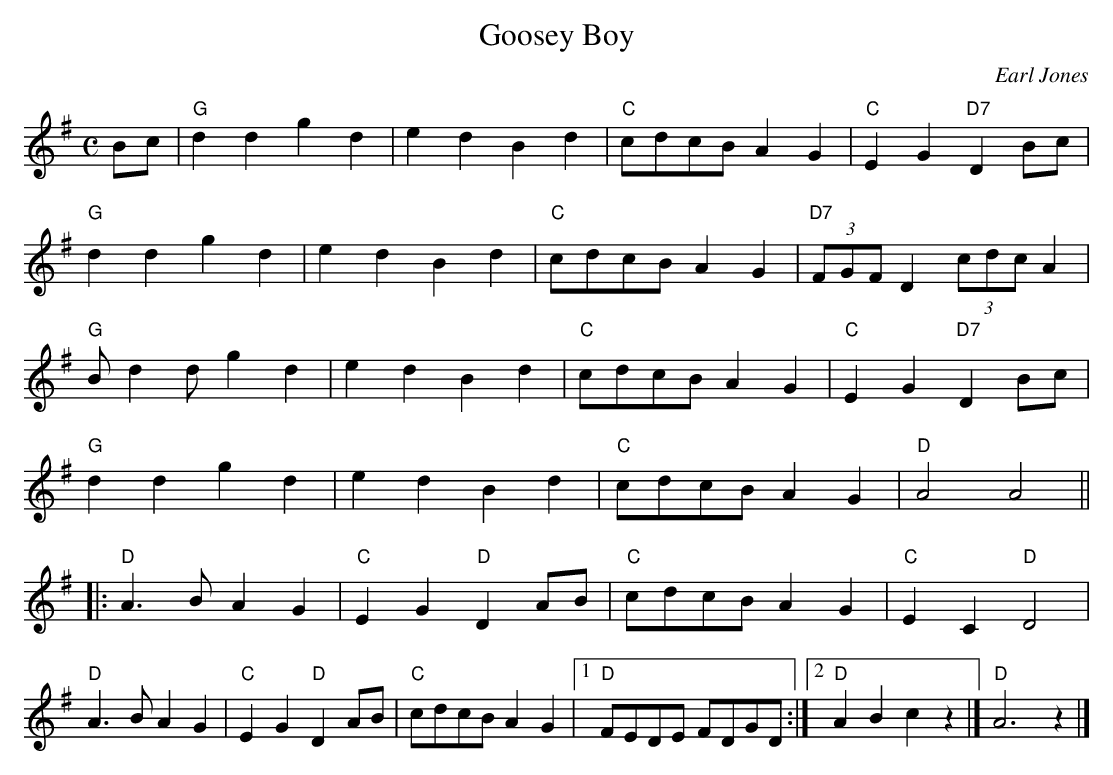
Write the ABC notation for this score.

X:1
T:Goosey Boy
C:Earl Jones
M:C
L:1/4
K:G
B/c/| "G" ddgd | edBd | "C" c/d/c/B/ AG | "C"EG "D7" D B/c/|
 "G" ddgd | edBd | "C" c/d/c/B/ AG | "D7" (3F/G/F/ D (3c/d/c/ A|
 "G" B/ d d/ gd | edBd | "C" c/d/c/B/ AG |"C"EG "D7" D B/c/|
 "G" ddgd | edBd | "C" c/d/c/B/ AG | "D" A2 A2 ||
|:"D"A>B AG | "C"EG "D"D A/B/ | "C"c/d/c/B/ AG | "C"EC "D"D2|
"D"A>B AG | "C"EG "D"D A/B/ | "C"c/d/c/B/ AG |1"D"F/E/D/E/ F/D/G/D/:|2"D"ABcz|] "D"A3z|]
